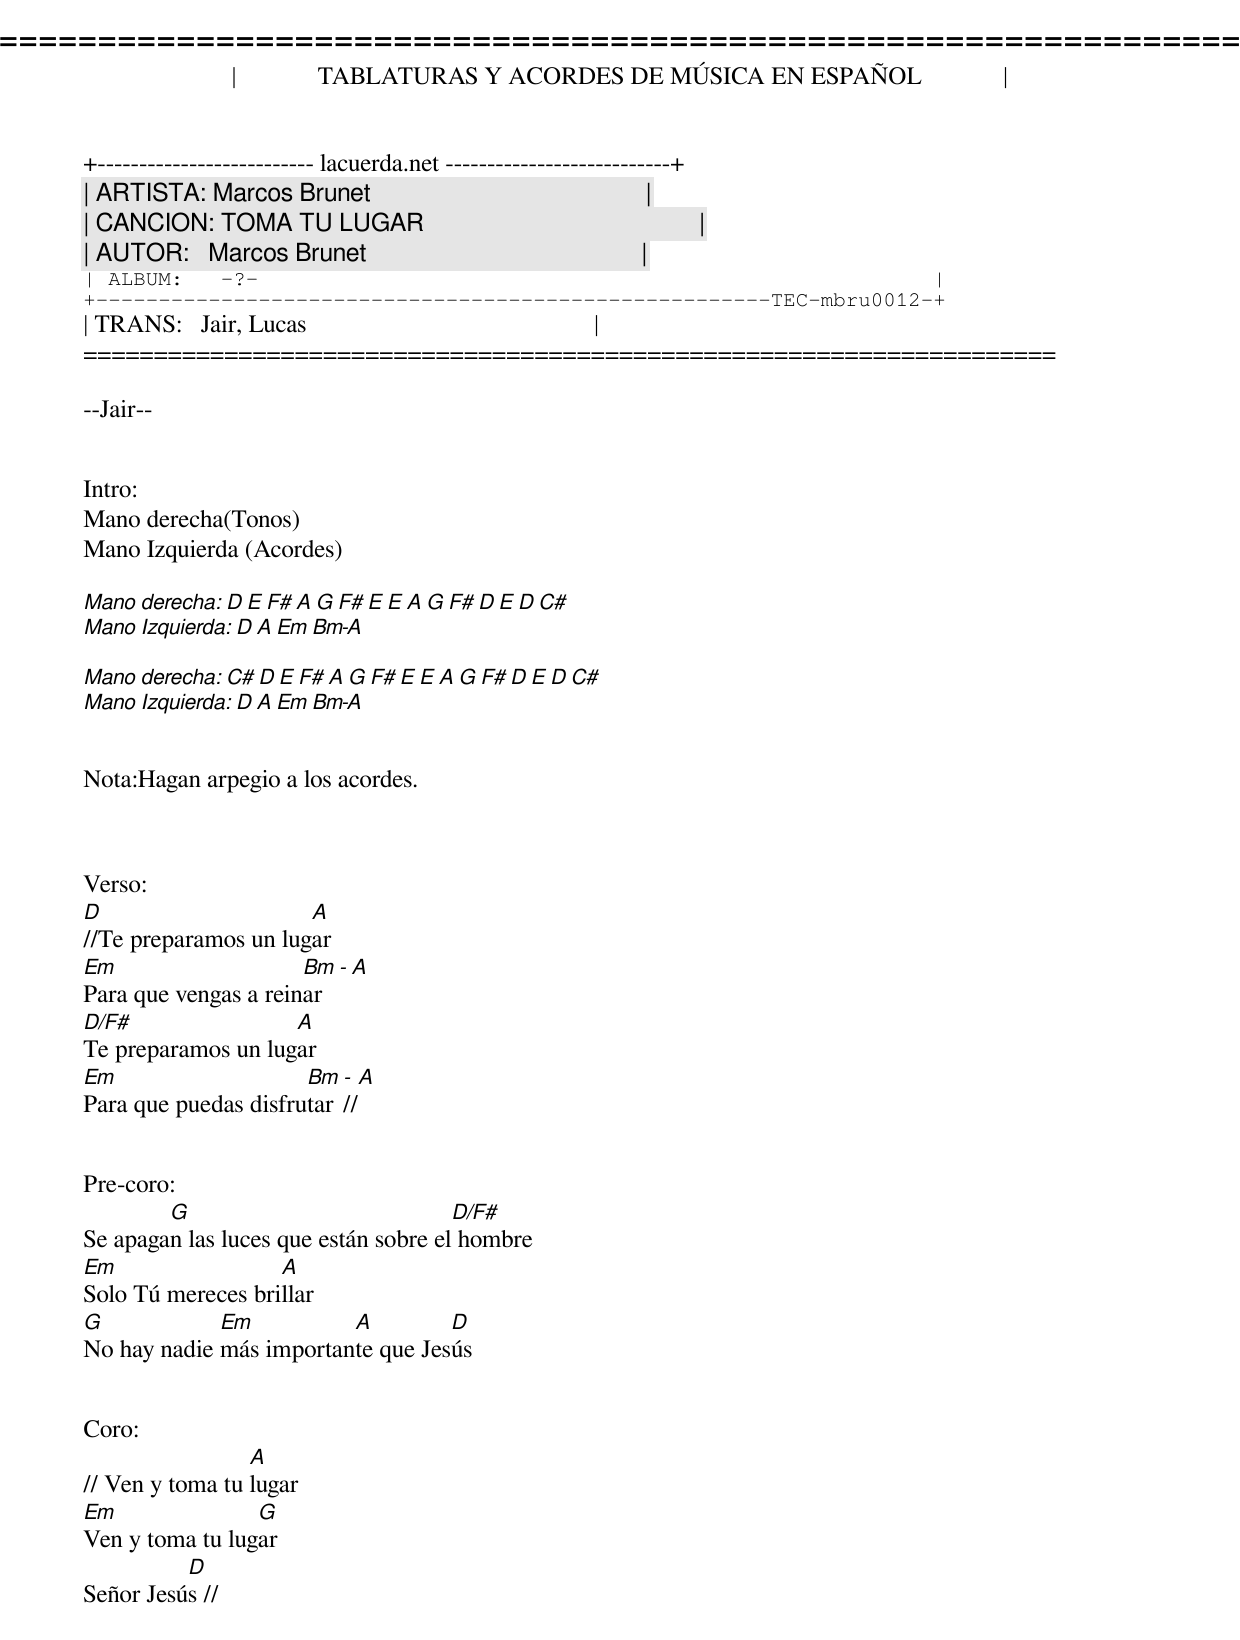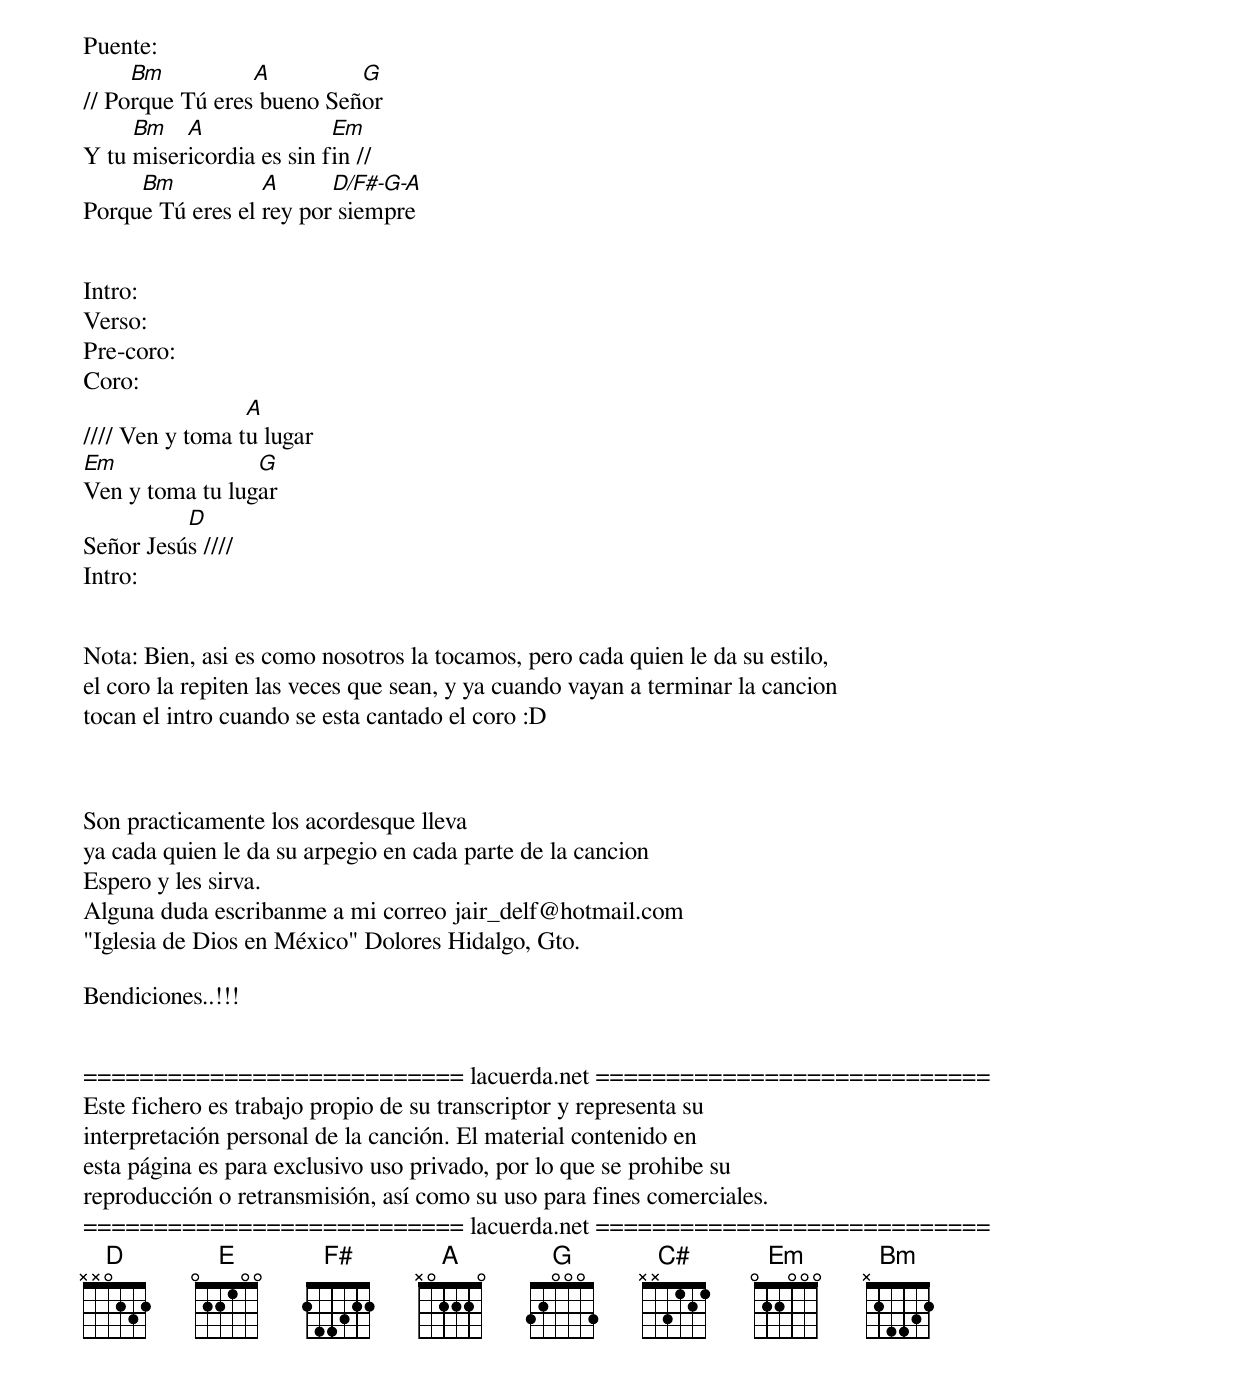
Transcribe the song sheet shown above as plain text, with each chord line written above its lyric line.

=====================================================================
|             TABLATURAS Y ACORDES DE MÚSICA EN ESPAÑOL             |
+-------------------------- lacuerda.net ---------------------------+
| ARTISTA: Marcos Brunet                                            |
| CANCION: TOMA TU LUGAR                                            |
| AUTOR:   Marcos Brunet                                            |
| ALBUM:   -?-                                                      |
+------------------------------------------------------TEC-mbru0012-+
| TRANS:   Jair, Lucas                                              |
=====================================================================

--Jair--


Intro:
Mano derecha(Tonos)
Mano Izquierda (Acordes)

Mano derecha:   D E F# A G F# E E A G F# D E   D  C#
Mano Izquierda:     D           A          Em  Bm-A

Mano derecha:   C# D E F# A G F# E E A G F# D E   D  C#
Mano Izquierda:        D           A          Em  Bm-A


Nota:Hagan arpegio a los acordes.



Verso:
D                     A
//Te preparamos un lugar
Em                    Bm - A
Para que vengas a reinar
D/F#                A
Te preparamos un lugar
Em                    Bm - A
Para que puedas disfrutar//


Pre-coro:
        G                             D/F#
Se apagan las luces que están sobre el hombre
Em                 A
Solo Tú mereces brillar
G            Em          A         D
No hay nadie más importante que Jesús


Coro:
                 A
// Ven y toma tu lugar
Em               G
Ven y toma tu lugar
          D
Señor Jesús //


Puente:
     Bm          A         G
// Porque Tú eres bueno Señor
     Bm   A               Em
Y tu misericordia es sin fin //
     Bm           A      D/F#-G-A
Porque Tú eres el rey por siempre


Intro:
Verso:
Pre-coro:
Coro:
                 A
//// Ven y toma tu lugar
Em               G
Ven y toma tu lugar
          D
Señor Jesús ////
Intro:


Nota: Bien, asi es como nosotros la tocamos, pero cada quien le da su estilo,
el coro la repiten las veces que sean, y ya cuando vayan a terminar la cancion
tocan el intro cuando se esta cantado el coro :D



Son practicamente los acordesque lleva
ya cada quien le da su arpegio en cada parte de la cancion
Espero y les sirva.
Alguna duda escribanme a mi correo jair_delf@hotmail.com
"Iglesia de Dios en México" Dolores Hidalgo, Gto.

Bendiciones..!!!


=========================== lacuerda.net ============================
Este fichero es trabajo propio de su transcriptor y representa su
interpretación personal de la canción. El material contenido en
esta página es para exclusivo uso privado, por lo que se prohibe su
reproducción o retransmisión, así como su uso para fines comerciales.
=========================== lacuerda.net ============================
